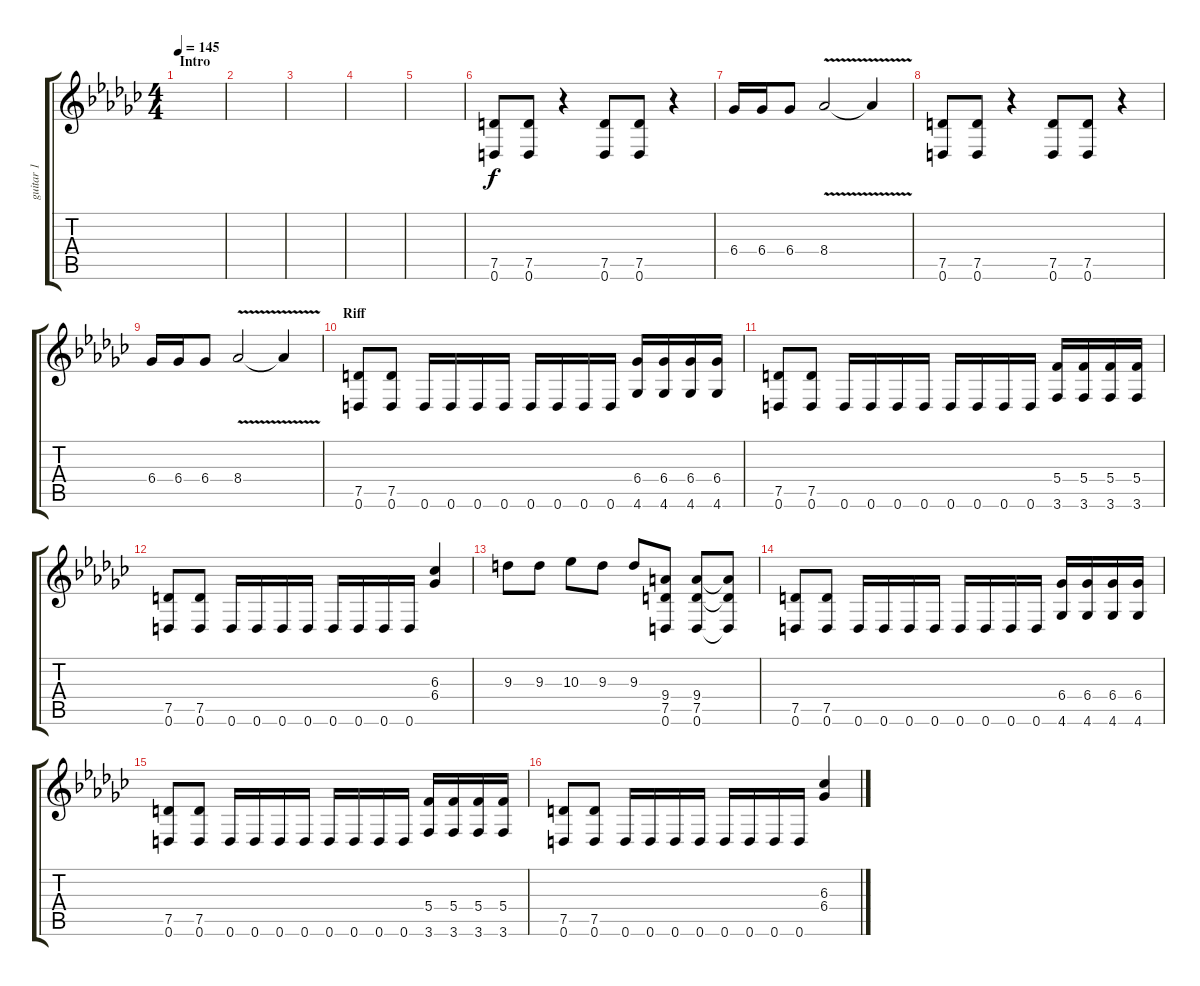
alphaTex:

\track ("guitar 1" "guitar 1") {instrument distortionguitar}
\staff {score tabs}
\tuning (D4 A3 F3 C3 G2 D2) {hide}
\ts (4 4)
\section ("" "Intro")
\tempo 145
\clef g2
\ks gb
|
|
|
|
|
(7.5 0.6).8 (7.5 0.6).8 r.4 (7.5 0.6).8 (7.5 0.6).8 r.4 |
6.4.16 6.4.16 6.4.8 8.4{v}.2 8.4{t}.4 |
(7.5 0.6).8 (7.5 0.6).8 r.4 (7.5 0.6).8 (7.5 0.6).8 r.4 |
6.4.16 6.4.16 6.4.8 8.4{v}.2 8.4{t}.4 |
\section ("" "Riff")
(7.5 0.6).8 (7.5 0.6).8 0.6.16 0.6.16 0.6.16 0.6.16 0.6.16 0.6.16 0.6.16 0.6.16 (6.4 4.6).16 (6.4 4.6).16 (6.4 4.6).16 (6.4 4.6).16 |
(7.5 0.6).8 (7.5 0.6).8 0.6.16 0.6.16 0.6.16 0.6.16 0.6.16 0.6.16 0.6.16 0.6.16 (5.4 3.6).16 (5.4 3.6).16 (5.4 3.6).16 (5.4 3.6).16 |
(7.5 0.6).8 (7.5 0.6).8 0.6.16 0.6.16 0.6.16 0.6.16 0.6.16 0.6.16 0.6.16 0.6.16 (6.3 6.4).4 |
9.3.8 9.3.8 10.3.8 9.3.8 9.3.8 (9.4 7.5 0.6).8 (9.4 7.5 0.6).8 (9.4{t} 7.5{t} 0.6{t}).8 |
(7.5 0.6).8 (7.5 0.6).8 0.6.16 0.6.16 0.6.16 0.6.16 0.6.16 0.6.16 0.6.16 0.6.16 (6.4 4.6).16 (6.4 4.6).16 (6.4 4.6).16 (6.4 4.6).16 |
(7.5 0.6).8 (7.5 0.6).8 0.6.16 0.6.16 0.6.16 0.6.16 0.6.16 0.6.16 0.6.16 0.6.16 (5.4 3.6).16 (5.4 3.6).16 (5.4 3.6).16 (5.4 3.6).16 |
(7.5 0.6).8 (7.5 0.6).8 0.6.16 0.6.16 0.6.16 0.6.16 0.6.16 0.6.16 0.6.16 0.6.16 (6.3 6.4).4
